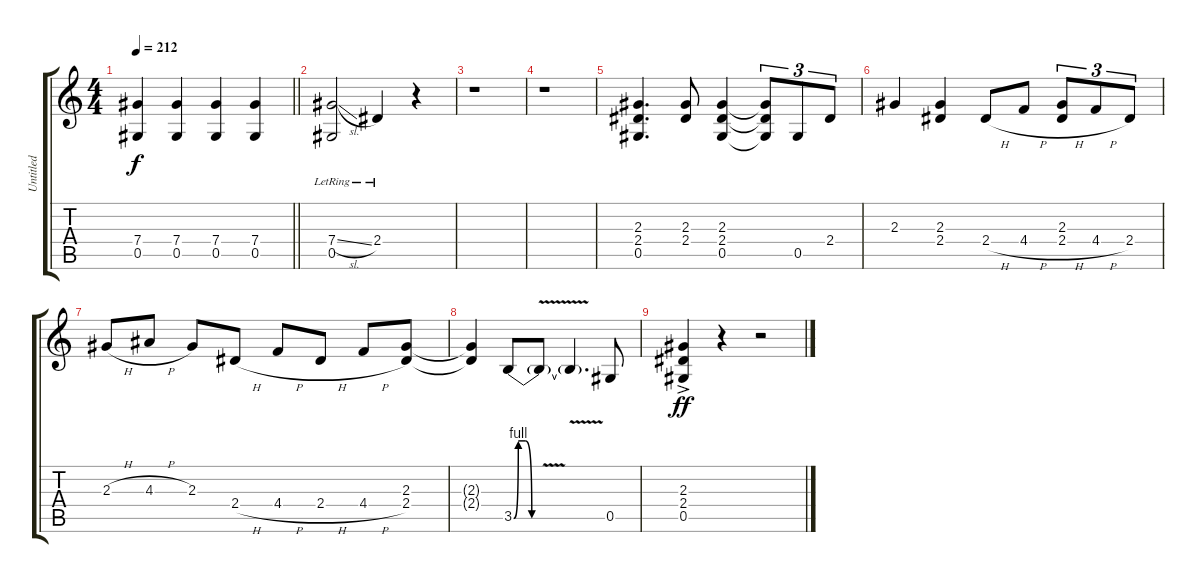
\track ("Untitled" "Untitled") {instrument distortionguitar}
\staff {score tabs}
\tuning (Eb4 Bb3 Gb3 Db3 Ab2 Eb2) {hide}
\ts (4 4)
\tempo 212
\clef g2
\barLineRight lightlight
\ks c
(7.4 0.5).4{dy f} (7.4 0.5).4 (7.4 0.5).4 (7.4 0.5).4 |
(7.4{sl lr} 0.5{lr}).2 2.4{lr}.4 r.4 |
r.1 |
r.1 |
(2.3 2.4 0.5).4{d} (2.3 2.4).8 (2.3 2.4 0.5).4 (2.3{t} 2.4{t} 0.5{t}).8{tu (3 2)} 0.5.8{tu (3 2)} 2.4.8{tu (3 2)} |
2.3.4 (2.3 2.4).4 2.4{h}.8 4.4{h}.8 (2.3 2.4{h}).8{tu (3 2)} 4.4{h}.8{tu (3 2)} 2.4.8{tu (3 2)} |
2.3{h}.8 4.3{h}.8 2.3.8 2.4{h}.8 4.4{h}.8 2.4{h}.8 4.4{h}.8 (2.3 2.4).8 |
(2.3{t} 2.4{t}).4 3.5{be (custom 0 0 10 4 25 4 40 0 60 0)}.8 3.5{v t}.8 3.5{v t}.4{d} 0.5.8 |
(2.3{ac} 2.4{ac} 0.5{ac}).4{dy ff} r.4 r.2
